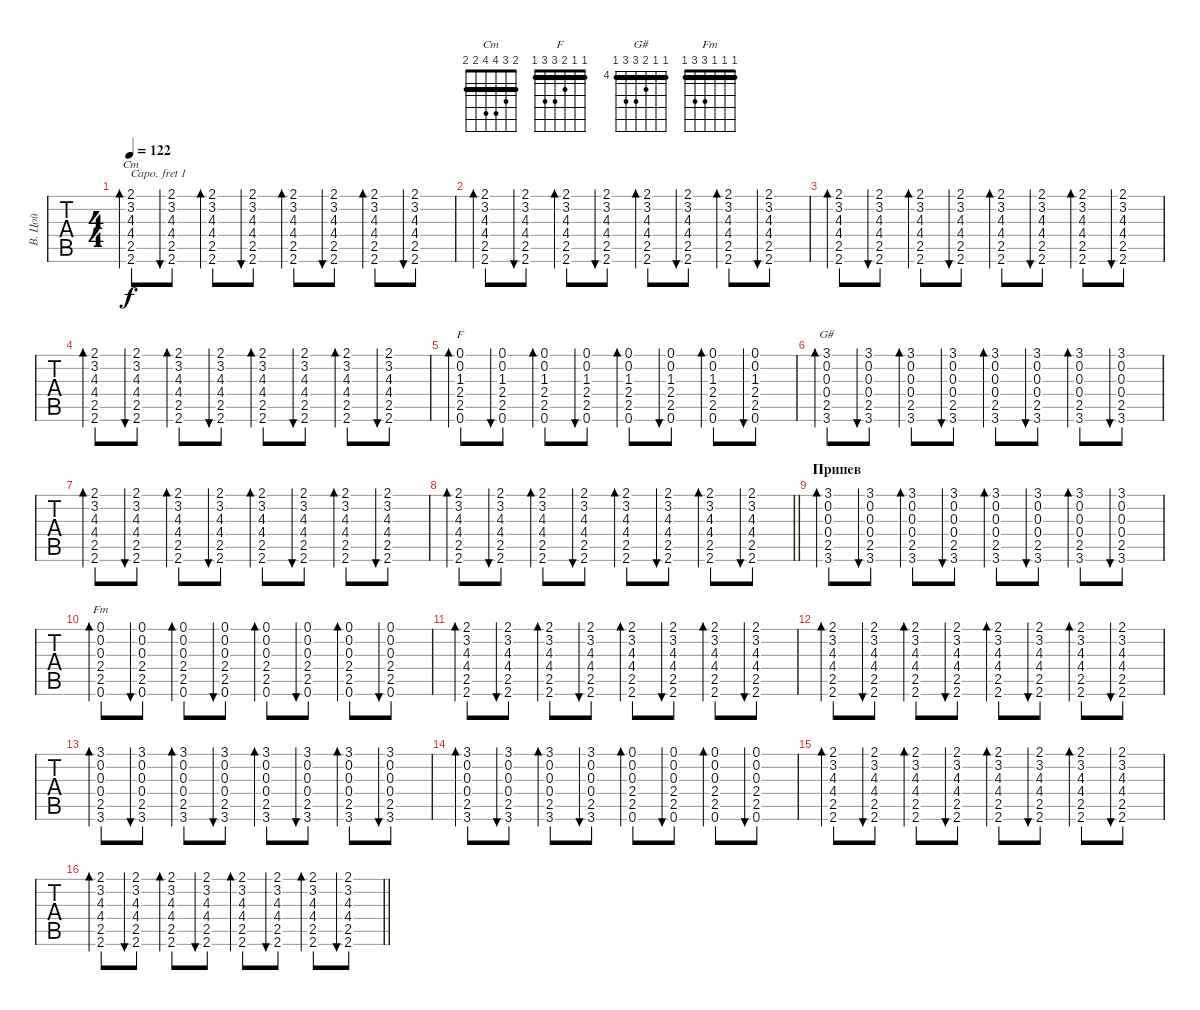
\track ("В. Цой" "В. Цой") {instrument acousticguitarsteel}
\staff {tabs}
\capo 1
\tuning (E4 B3 G3 D3 A2 E2) {hide}
\chord ("Cm" 2 3 4 4 2 2) {barre 2}
\chord ("F" 1 1 2 3 3 1) {barre 1}
\chord ("G#" 4 4 5 6 6 4) {firstfret 4 barre 4}
\chord ("Fm" 1 1 1 3 3 1) {barre 1}
\ts (4 4)
\tempo 122
\clef g2
\ks c
(2.1 3.2 4.3 4.4 2.5 2.6).8{bd 30 ch "Cm" dy f} (2.1 3.2 4.3 4.4 2.5 2.6).8{bu 30} (2.1 3.2 4.3 4.4 2.5 2.6).8{bd 30} (2.1 3.2 4.3 4.4 2.5 2.6).8{bu 30} (2.1 3.2 4.3 4.4 2.5 2.6).8{bd 30} (2.1 3.2 4.3 4.4 2.5 2.6).8{bu 30} (2.1 3.2 4.3 4.4 2.5 2.6).8{bd 30} (2.1 3.2 4.3 4.4 2.5 2.6).8{bu 30} |
(2.1 3.2 4.3 4.4 2.5 2.6).8{bd 30} (2.1 3.2 4.3 4.4 2.5 2.6).8{bu 30} (2.1 3.2 4.3 4.4 2.5 2.6).8{bd 30} (2.1 3.2 4.3 4.4 2.5 2.6).8{bu 30} (2.1 3.2 4.3 4.4 2.5 2.6).8{bd 30} (2.1 3.2 4.3 4.4 2.5 2.6).8{bu 30} (2.1 3.2 4.3 4.4 2.5 2.6).8{bd 30} (2.1 3.2 4.3 4.4 2.5 2.6).8{bu 30} |
(2.1 3.2 4.3 4.4 2.5 2.6).8{bd 30} (2.1 3.2 4.3 4.4 2.5 2.6).8{bu 30} (2.1 3.2 4.3 4.4 2.5 2.6).8{bd 30} (2.1 3.2 4.3 4.4 2.5 2.6).8{bu 30} (2.1 3.2 4.3 4.4 2.5 2.6).8{bd 30} (2.1 3.2 4.3 4.4 2.5 2.6).8{bu 30} (2.1 3.2 4.3 4.4 2.5 2.6).8{bd 30} (2.1 3.2 4.3 4.4 2.5 2.6).8{bu 30} |
(2.1 3.2 4.3 4.4 2.5 2.6).8{bd 30} (2.1 3.2 4.3 4.4 2.5 2.6).8{bu 30} (2.1 3.2 4.3 4.4 2.5 2.6).8{bd 30} (2.1 3.2 4.3 4.4 2.5 2.6).8{bu 30} (2.1 3.2 4.3 4.4 2.5 2.6).8{bd 30} (2.1 3.2 4.3 4.4 2.5 2.6).8{bu 30} (2.1 3.2 4.3 4.4 2.5 2.6).8{bd 30} (2.1 3.2 4.3 4.4 2.5 2.6).8{bu 30} |
(0.1 0.2 1.3 2.4 2.5 0.6).8{bd 30 ch "F"} (0.1 0.2 1.3 2.4 2.5 0.6).8{bu 30} (0.1 0.2 1.3 2.4 2.5 0.6).8{bd 30} (0.1 0.2 1.3 2.4 2.5 0.6).8{bu 30} (0.1 0.2 1.3 2.4 2.5 0.6).8{bd 30} (0.1 0.2 1.3 2.4 2.5 0.6).8{bu 30} (0.1 0.2 1.3 2.4 2.5 0.6).8{bd 30} (0.1 0.2 1.3 2.4 2.5 0.6).8{bu 30} |
(3.1 0.2 0.3 0.4 2.5 3.6).8{bd 30 ch "G#"} (3.1 0.2 0.3 0.4 2.5 3.6).8{bu 30} (3.1 0.2 0.3 0.4 2.5 3.6).8{bd 30} (3.1 0.2 0.3 0.4 2.5 3.6).8{bu 30} (3.1 0.2 0.3 0.4 2.5 3.6).8{bd 30} (3.1 0.2 0.3 0.4 2.5 3.6).8{bu 30} (3.1 0.2 0.3 0.4 2.5 3.6).8{bd 30} (3.1 0.2 0.3 0.4 2.5 3.6).8{bu 30} |
(2.1 3.2 4.3 4.4 2.5 2.6).8{bd 30} (2.1 3.2 4.3 4.4 2.5 2.6).8{bu 30} (2.1 3.2 4.3 4.4 2.5 2.6).8{bd 30} (2.1 3.2 4.3 4.4 2.5 2.6).8{bu 30} (2.1 3.2 4.3 4.4 2.5 2.6).8{bd 30} (2.1 3.2 4.3 4.4 2.5 2.6).8{bu 30} (2.1 3.2 4.3 4.4 2.5 2.6).8{bd 30} (2.1 3.2 4.3 4.4 2.5 2.6).8{bu 30} |
\barLineRight lightlight
(2.1 3.2 4.3 4.4 2.5 2.6).8{bd 30} (2.1 3.2 4.3 4.4 2.5 2.6).8{bu 30} (2.1 3.2 4.3 4.4 2.5 2.6).8{bd 30} (2.1 3.2 4.3 4.4 2.5 2.6).8{bu 30} (2.1 3.2 4.3 4.4 2.5 2.6).8{bd 30} (2.1 3.2 4.3 4.4 2.5 2.6).8{bu 30} (2.1 3.2 4.3 4.4 2.5 2.6).8{bd 30} (2.1 3.2 4.3 4.4 2.5 2.6).8{bu 30} |
\section ("" "Припев")
(3.1 0.2 0.3 0.4 2.5 3.6).8{bd 30} (3.1 0.2 0.3 0.4 2.5 3.6).8{bu 30} (3.1 0.2 0.3 0.4 2.5 3.6).8{bd 30} (3.1 0.2 0.3 0.4 2.5 3.6).8{bu 30} (3.1 0.2 0.3 0.4 2.5 3.6).8{bd 30} (3.1 0.2 0.3 0.4 2.5 3.6).8{bu 30} (3.1 0.2 0.3 0.4 2.5 3.6).8{bd 30} (3.1 0.2 0.3 0.4 2.5 3.6).8{bu 30} |
(0.1 0.2 0.3 2.4 2.5 0.6).8{bd 30 ch "Fm"} (0.1 0.2 0.3 2.4 2.5 0.6).8{bu 30} (0.1 0.2 0.3 2.4 2.5 0.6).8{bd 30} (0.1 0.2 0.3 2.4 2.5 0.6).8{bu 30} (0.1 0.2 0.3 2.4 2.5 0.6).8{bd 30} (0.1 0.2 0.3 2.4 2.5 0.6).8{bu 30} (0.1 0.2 0.3 2.4 2.5 0.6).8{bd 30} (0.1 0.2 0.3 2.4 2.5 0.6).8{bu 30} |
(2.1 3.2 4.3 4.4 2.5 2.6).8{bd 30} (2.1 3.2 4.3 4.4 2.5 2.6).8{bu 30} (2.1 3.2 4.3 4.4 2.5 2.6).8{bd 30} (2.1 3.2 4.3 4.4 2.5 2.6).8{bu 30} (2.1 3.2 4.3 4.4 2.5 2.6).8{bd 30} (2.1 3.2 4.3 4.4 2.5 2.6).8{bu 30} (2.1 3.2 4.3 4.4 2.5 2.6).8{bd 30} (2.1 3.2 4.3 4.4 2.5 2.6).8{bu 30} |
(2.1 3.2 4.3 4.4 2.5 2.6).8{bd 30} (2.1 3.2 4.3 4.4 2.5 2.6).8{bu 30} (2.1 3.2 4.3 4.4 2.5 2.6).8{bd 30} (2.1 3.2 4.3 4.4 2.5 2.6).8{bu 30} (2.1 3.2 4.3 4.4 2.5 2.6).8{bd 30} (2.1 3.2 4.3 4.4 2.5 2.6).8{bu 30} (2.1 3.2 4.3 4.4 2.5 2.6).8{bd 30} (2.1 3.2 4.3 4.4 2.5 2.6).8{bu 30} |
(3.1 0.2 0.3 0.4 2.5 3.6).8{bd 30} (3.1 0.2 0.3 0.4 2.5 3.6).8{bu 30} (3.1 0.2 0.3 0.4 2.5 3.6).8{bd 30} (3.1 0.2 0.3 0.4 2.5 3.6).8{bu 30} (3.1 0.2 0.3 0.4 2.5 3.6).8{bd 30} (3.1 0.2 0.3 0.4 2.5 3.6).8{bu 30} (3.1 0.2 0.3 0.4 2.5 3.6).8{bd 30} (3.1 0.2 0.3 0.4 2.5 3.6).8{bu 30} |
(3.1 0.2 0.3 0.4 2.5 3.6).8{bd 30} (3.1 0.2 0.3 0.4 2.5 3.6).8{bu 30} (3.1 0.2 0.3 0.4 2.5 3.6).8{bd 30} (3.1 0.2 0.3 0.4 2.5 3.6).8{bu 30} (0.1 0.2 0.3 2.4 2.5 0.6).8{bd 30} (0.1 0.2 0.3 2.4 2.5 0.6).8{bu 30} (0.1 0.2 0.3 2.4 2.5 0.6).8{bd 30} (0.1 0.2 0.3 2.4 2.5 0.6).8{bu 30} |
(2.1 3.2 4.3 4.4 2.5 2.6).8{bd 30} (2.1 3.2 4.3 4.4 2.5 2.6).8{bu 30} (2.1 3.2 4.3 4.4 2.5 2.6).8{bd 30} (2.1 3.2 4.3 4.4 2.5 2.6).8{bu 30} (2.1 3.2 4.3 4.4 2.5 2.6).8{bd 30} (2.1 3.2 4.3 4.4 2.5 2.6).8{bu 30} (2.1 3.2 4.3 4.4 2.5 2.6).8{bd 30} (2.1 3.2 4.3 4.4 2.5 2.6).8{bu 30} |
\barLineRight lightlight
(2.1 3.2 4.3 4.4 2.5 2.6).8{bd 30} (2.1 3.2 4.3 4.4 2.5 2.6).8{bu 30} (2.1 3.2 4.3 4.4 2.5 2.6).8{bd 30} (2.1 3.2 4.3 4.4 2.5 2.6).8{bu 30} (2.1 3.2 4.3 4.4 2.5 2.6).8{bd 30} (2.1 3.2 4.3 4.4 2.5 2.6).8{bu 30} (2.1 3.2 4.3 4.4 2.5 2.6).8{bd 30} (2.1 3.2 4.3 4.4 2.5 2.6).8{bu 30}
